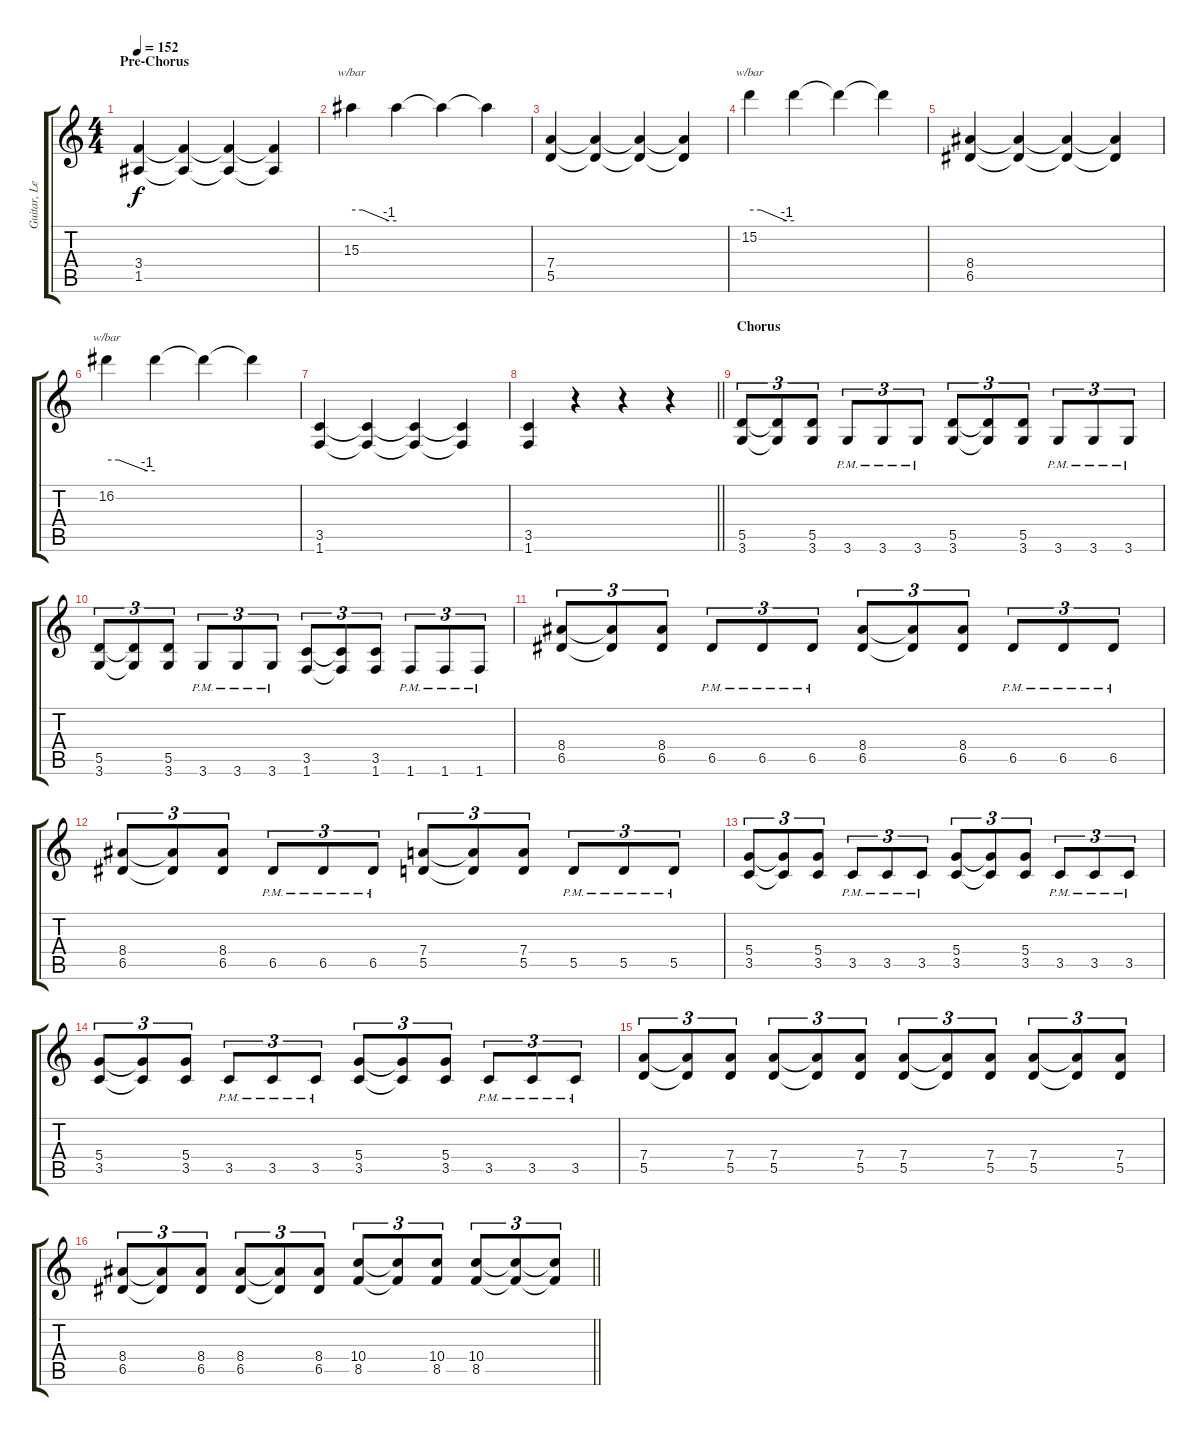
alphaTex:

\track ("Guitar, Lead" "Guitar, Le") {instrument distortionguitar}
\staff {score tabs}
\tuning (E4 B3 G3 D3 A2 E2) {hide}
\ts (4 4)
\section ("" "Pre-Chorus")
\tempo 152
\clef g2
\ks c
(3.4 1.5).4{dy f} (3.4{t} 1.5{t}).4 (3.4{t} 1.5{t}).4 (3.4{t} 1.5{t}).4 |
15.3.4{tbe (custom default 0 0 15 0 50 -4 60 -4)} 15.3{t}.4 15.3{t}.4 15.3{t}.4 |
(7.4 5.5).4 (7.4{t} 5.5{t}).4 (7.4{t} 5.5{t}).4 (7.4{t} 5.5{t}).4 |
15.2.4{tbe (custom default 0 0 15 0 50 -4 60 -4)} 15.2{t}.4 15.2{t}.4 15.2{t}.4 |
(8.4 6.5).4 (8.4{t} 6.5{t}).4 (8.4{t} 6.5{t}).4 (8.4{t} 6.5{t}).4 |
16.2.4{tbe (custom default 0 0 15 0 50 -4 60 -4)} 16.2{t}.4 16.2{t}.4 16.2{t}.4 |
(3.5 1.6).4 (3.5{t} 1.6{t}).4 (3.5{t} 1.6{t}).4 (3.5{t} 1.6{t}).4 |
\barLineRight lightlight
(3.5 1.6).4 r.4 r.4 r.4 |
\section ("" "Chorus")
(5.5 3.6).8{tu (3 2)} (5.5{t} 3.6{t}).8{tu (3 2)} (5.5 3.6).8{tu (3 2)} 3.6{pm}.8{tu (3 2)} 3.6{pm}.8{tu (3 2)} 3.6{pm}.8{tu (3 2)} (5.5 3.6).8{tu (3 2)} (5.5{t} 3.6{t}).8{tu (3 2)} (5.5 3.6).8{tu (3 2)} 3.6{pm}.8{tu (3 2)} 3.6{pm}.8{tu (3 2)} 3.6{pm}.8{tu (3 2)} |
(5.5 3.6).8{tu (3 2)} (5.5{t} 3.6{t}).8{tu (3 2)} (5.5 3.6).8{tu (3 2)} 3.6{pm}.8{tu (3 2)} 3.6{pm}.8{tu (3 2)} 3.6{pm}.8{tu (3 2)} (3.5 1.6).8{tu (3 2)} (3.5{t} 1.6{t}).8{tu (3 2)} (3.5 1.6).8{tu (3 2)} 1.6{pm}.8{tu (3 2)} 1.6{pm}.8{tu (3 2)} 1.6{pm}.8{tu (3 2)} |
(8.4 6.5).8{tu (3 2)} (8.4{t} 6.5{t}).8{tu (3 2)} (8.4 6.5).8{tu (3 2)} 6.5{pm}.8{tu (3 2)} 6.5{pm}.8{tu (3 2)} 6.5{pm}.8{tu (3 2)} (8.4 6.5).8{tu (3 2)} (8.4{t} 6.5{t}).8{tu (3 2)} (8.4 6.5).8{tu (3 2)} 6.5{pm}.8{tu (3 2)} 6.5{pm}.8{tu (3 2)} 6.5{pm}.8{tu (3 2)} |
(8.4 6.5).8{tu (3 2)} (8.4{t} 6.5{t}).8{tu (3 2)} (8.4 6.5).8{tu (3 2)} 6.5{pm}.8{tu (3 2)} 6.5{pm}.8{tu (3 2)} 6.5{pm}.8{tu (3 2)} (7.4 5.5).8{tu (3 2)} (7.4{t} 5.5{t}).8{tu (3 2)} (7.4 5.5).8{tu (3 2)} 5.5{pm}.8{tu (3 2)} 5.5{pm}.8{tu (3 2)} 5.5{pm}.8{tu (3 2)} |
(5.4 3.5).8{tu (3 2)} (5.4{t} 3.5{t}).8{tu (3 2)} (5.4 3.5).8{tu (3 2)} 3.5{pm}.8{tu (3 2)} 3.5{pm}.8{tu (3 2)} 3.5{pm}.8{tu (3 2)} (5.4 3.5).8{tu (3 2)} (5.4{t} 3.5{t}).8{tu (3 2)} (5.4 3.5).8{tu (3 2)} 3.5{pm}.8{tu (3 2)} 3.5{pm}.8{tu (3 2)} 3.5{pm}.8{tu (3 2)} |
(5.4 3.5).8{tu (3 2)} (5.4{t} 3.5{t}).8{tu (3 2)} (5.4 3.5).8{tu (3 2)} 3.5{pm}.8{tu (3 2)} 3.5{pm}.8{tu (3 2)} 3.5{pm}.8{tu (3 2)} (5.4 3.5).8{tu (3 2)} (5.4{t} 3.5{t}).8{tu (3 2)} (5.4 3.5).8{tu (3 2)} 3.5{pm}.8{tu (3 2)} 3.5{pm}.8{tu (3 2)} 3.5{pm}.8{tu (3 2)} |
(7.4 5.5).8{tu (3 2)} (7.4{t} 5.5{t}).8{tu (3 2)} (7.4 5.5).8{tu (3 2)} (7.4 5.5).8{tu (3 2)} (7.4{t} 5.5{t}).8{tu (3 2)} (7.4 5.5).8{tu (3 2)} (7.4 5.5).8{tu (3 2)} (7.4{t} 5.5{t}).8{tu (3 2)} (7.4 5.5).8{tu (3 2)} (7.4 5.5).8{tu (3 2)} (7.4{t} 5.5{t}).8{tu (3 2)} (7.4 5.5).8{tu (3 2)} |
\barLineRight lightlight
(8.4 6.5).8{tu (3 2)} (8.4{t} 6.5{t}).8{tu (3 2)} (8.4 6.5).8{tu (3 2)} (8.4 6.5).8{tu (3 2)} (8.4{t} 6.5{t}).8{tu (3 2)} (8.4 6.5).8{tu (3 2)} (10.4 8.5).8{tu (3 2)} (10.4{t} 8.5{t}).8{tu (3 2)} (10.4 8.5).8{tu (3 2)} (10.4 8.5).8{tu (3 2)} (10.4{t} 8.5{t}).8{tu (3 2)} (10.4{t} 8.5{t}).8{tu (3 2)}
